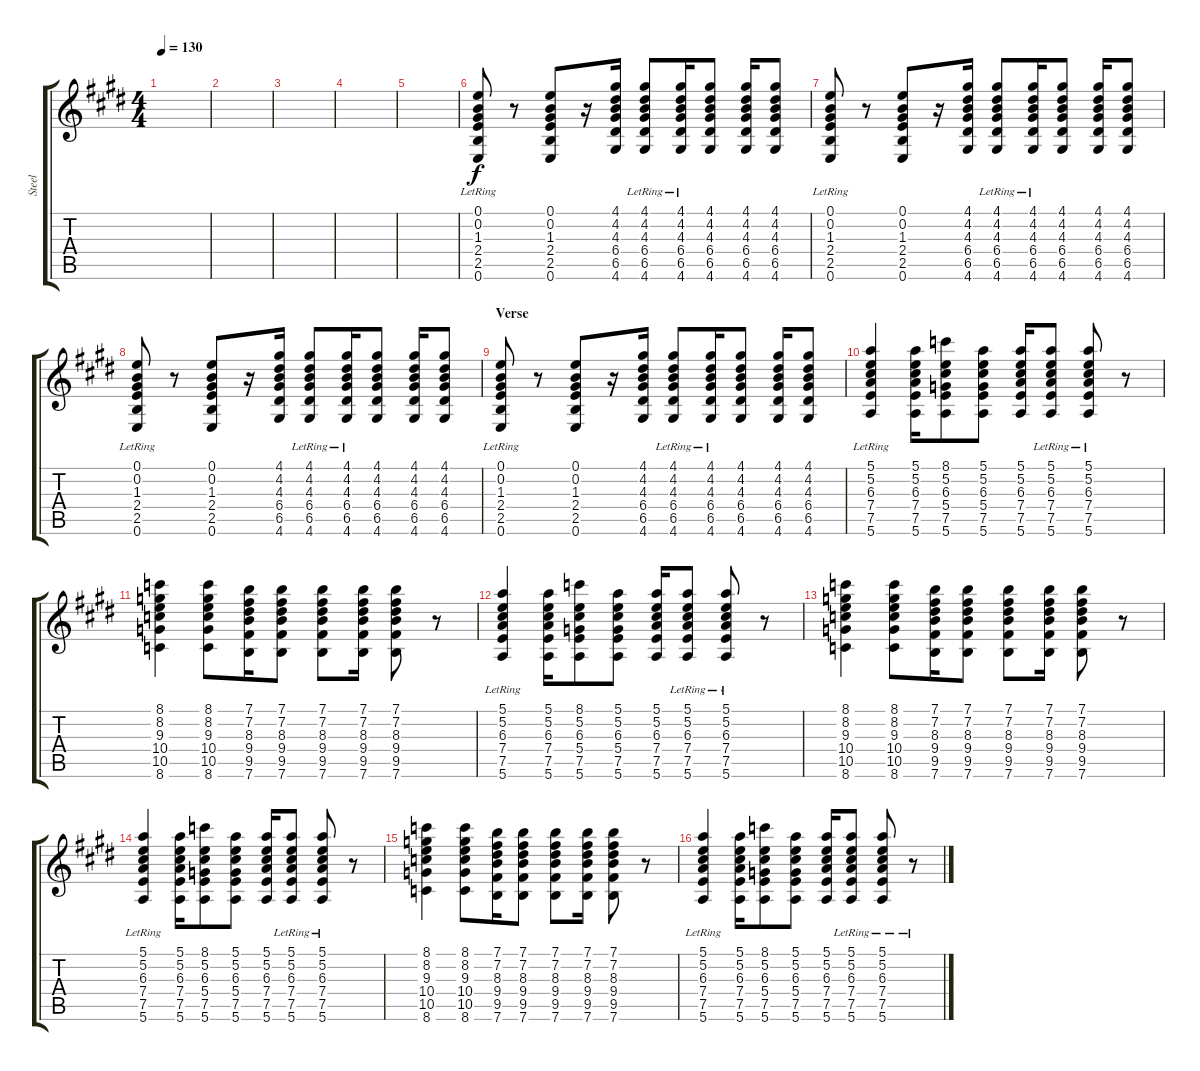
\track ("Steel" "Steel") {instrument acousticguitarsteel}
\staff {score tabs}
\tuning (E4 B3 G3 D3 A2 E2) {hide}
\ts (4 4)
\tempo 130
\clef g2
\ks e
|
|
|
|
|
(0.1 0.2 1.3{lr} 2.4 2.5 0.6).8 r.8 (0.1 0.2 1.3 2.4 2.5 0.6).8 r.16 (4.1 4.2 4.3 6.4 6.5 4.6).16 (4.1 4.2 4.3{lr} 6.4 6.5 4.6).8 (4.1 4.2 4.3{lr} 6.4 6.5 4.6).16 (4.1 4.2 4.3 6.4 6.5 4.6).8 (4.1 4.2 4.3 6.4 6.5 4.6).16 (4.1 4.2 4.3 6.4 6.5 4.6).8 |
(0.1 0.2 1.3{lr} 2.4 2.5 0.6).8 r.8 (0.1 0.2 1.3 2.4 2.5 0.6).8 r.16 (4.1 4.2 4.3 6.4 6.5 4.6).16 (4.1 4.2 4.3{lr} 6.4 6.5 4.6).8 (4.1 4.2 4.3{lr} 6.4 6.5 4.6).16 (4.1 4.2 4.3 6.4 6.5 4.6).8 (4.1 4.2 4.3 6.4 6.5 4.6).16 (4.1 4.2 4.3 6.4 6.5 4.6).8 |
(0.1 0.2 1.3{lr} 2.4 2.5 0.6).8 r.8 (0.1 0.2 1.3 2.4 2.5 0.6).8 r.16 (4.1 4.2 4.3 6.4 6.5 4.6).16 (4.1 4.2 4.3{lr} 6.4 6.5 4.6).8 (4.1 4.2 4.3{lr} 6.4 6.5 4.6).16 (4.1 4.2 4.3 6.4 6.5 4.6).8 (4.1 4.2 4.3 6.4 6.5 4.6).16 (4.1 4.2 4.3 6.4 6.5 4.6).8 |
\section ("" "Verse")
(0.1 0.2 1.3{lr} 2.4 2.5 0.6).8 r.8 (0.1 0.2 1.3 2.4 2.5 0.6).8 r.16 (4.1 4.2 4.3 6.4 6.5 4.6).16 (4.1 4.2 4.3{lr} 6.4 6.5 4.6).8 (4.1 4.2 4.3{lr} 6.4 6.5 4.6).16 (4.1 4.2 4.3 6.4 6.5 4.6).8 (4.1 4.2 4.3 6.4 6.5 4.6).16 (4.1 4.2 4.3 6.4 6.5 4.6).8 |
(5.1 5.2 6.3{lr} 7.4 7.5 5.6).4 (5.1 5.2 6.3 7.4 7.5 5.6).16 (8.1 5.2 6.3 5.4 7.5 5.6).8 (5.1 5.2 6.3 5.4 7.5 5.6).8 (5.1 5.2 6.3 7.4 7.5 5.6).16 (5.1 5.2 6.3{lr} 7.4 7.5 5.6).8 (5.1 5.2 6.3{lr} 7.4 7.5 5.6).8 r.8 |
(8.1 8.2 9.3 10.4 10.5 8.6).4 (8.1 8.2 9.3 10.4 10.5 8.6).8 (7.1 7.2 8.3 9.4 9.5 7.6).16 (7.1 7.2 8.3 9.4 9.5 7.6).8 (7.1 7.2 8.3 9.4 9.5 7.6).8 (7.1 7.2 8.3 9.4 9.5 7.6).16 (7.1 7.2 8.3 9.4 9.5 7.6).8 r.8 |
(5.1 5.2 6.3{lr} 7.4 7.5 5.6).4 (5.1 5.2 6.3 7.4 7.5 5.6).16 (8.1 5.2 6.3 5.4 7.5 5.6).8 (5.1 5.2 6.3 5.4 7.5 5.6).8 (5.1 5.2 6.3 7.4 7.5 5.6).16 (5.1 5.2 6.3{lr} 7.4 7.5 5.6).8 (5.1 5.2 6.3{lr} 7.4 7.5 5.6).8 r.8 |
(8.1 8.2 9.3 10.4 10.5 8.6).4 (8.1 8.2 9.3 10.4 10.5 8.6).8 (7.1 7.2 8.3 9.4 9.5 7.6).16 (7.1 7.2 8.3 9.4 9.5 7.6).8 (7.1 7.2 8.3 9.4 9.5 7.6).8 (7.1 7.2 8.3 9.4 9.5 7.6).16 (7.1 7.2 8.3 9.4 9.5 7.6).8 r.8 |
(5.1 5.2 6.3{lr} 7.4 7.5 5.6).4 (5.1 5.2 6.3 7.4 7.5 5.6).16 (8.1 5.2 6.3 5.4 7.5 5.6).8 (5.1 5.2 6.3 5.4 7.5 5.6).8 (5.1 5.2 6.3 7.4 7.5 5.6).16 (5.1 5.2 6.3{lr} 7.4 7.5 5.6).8 (5.1 5.2 6.3{lr} 7.4 7.5 5.6).8 r.8 |
(8.1 8.2 9.3 10.4 10.5 8.6).4 (8.1 8.2 9.3 10.4 10.5 8.6).8 (7.1 7.2 8.3 9.4 9.5 7.6).16 (7.1 7.2 8.3 9.4 9.5 7.6).8 (7.1 7.2 8.3 9.4 9.5 7.6).8 (7.1 7.2 8.3 9.4 9.5 7.6).16 (7.1 7.2 8.3 9.4 9.5 7.6).8 r.8 |
(5.1 5.2 6.3{lr} 7.4 7.5 5.6).4 (5.1 5.2 6.3 7.4 7.5 5.6).16 (8.1 5.2 6.3 5.4 7.5 5.6).8 (5.1 5.2 6.3 5.4 7.5 5.6).8 (5.1 5.2 6.3 7.4 7.5 5.6).16 (5.1 5.2 6.3{lr} 7.4 7.5 5.6).8 (5.1 5.2 6.3{lr} 7.4 7.5 5.6).8 r.8
